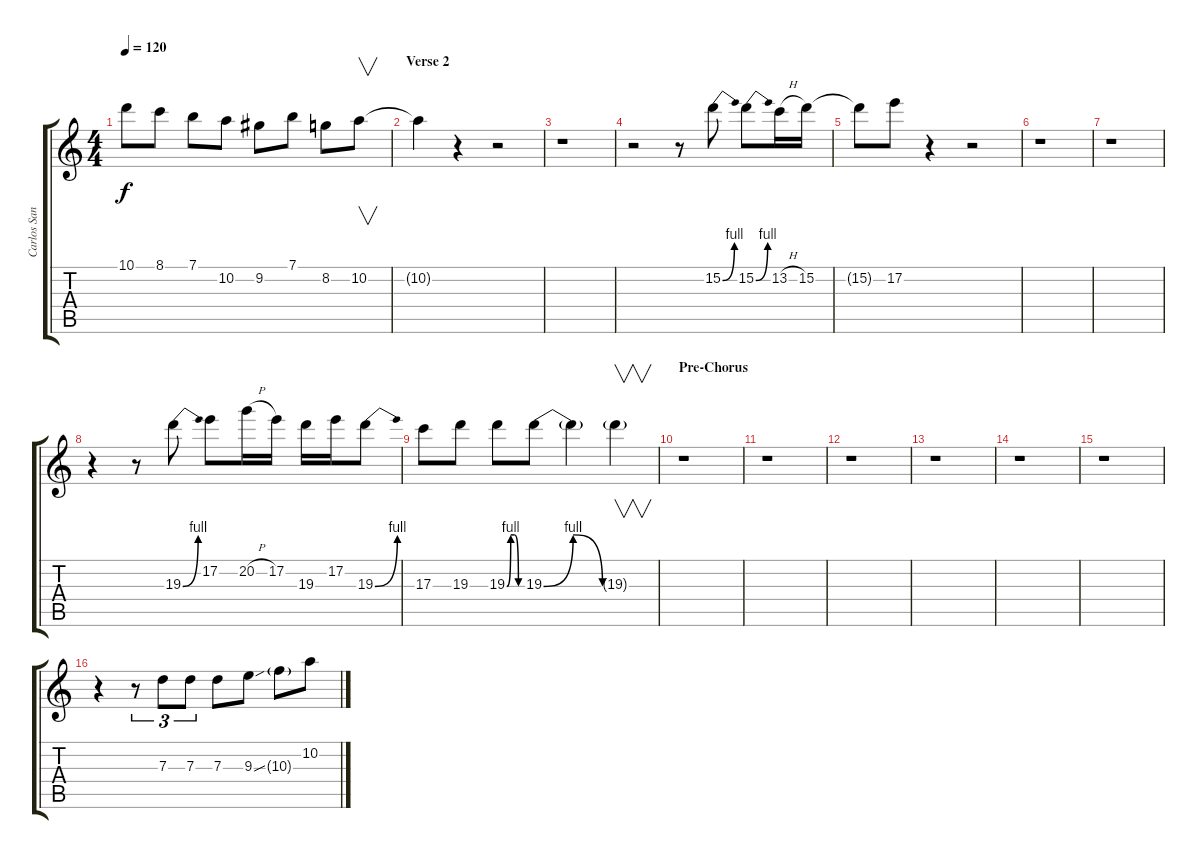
\track ("Carlos Santana" "Carlos San") {instrument overdrivenguitar}
\staff {score tabs}
\tuning (E4 B3 G3 D3 A2 E2) {hide}
\ts (4 4)
\tempo 120
\clef g2
\ks c
10.1.8{dy f} 8.1.8 7.1.8 10.2.8 9.2.8 7.1.8 8.2.8 10.2.8{v} |
\section ("" "Verse 2")
10.2{t}.4 r.4 r.2 |
r.1 |
r.2 r.8 15.2{be (bend 0 0 60 4)}.8 15.2{be (bend 0 0 60 4)}.8 13.2{h}.16 15.2.16 |
15.2{t}.8 17.2.8 r.4 r.2 |
r.1 |
r.1 |
r.4 r.8 19.3{be (bend 0 0 60 4)}.8 17.2.8 20.2{h}.16 17.2.16 19.3.16 17.2.16 19.3{be (bend 0 0 60 4)}.8 |
17.3.8 19.3.8 19.3{be (custom 0 0 15 4 30 4 45 0 60 0)}.8 19.3{be (bendrelease 0 0 15 4 45 4 60 0)}.8 19.3{t}.4 19.3{g}.4{v} |
\section ("" "Pre-Chorus")
r.1 |
r.1 |
r.1 |
r.1 |
r.1 |
r.1 |
r.4 r.8{tu (3 2)} 7.3.8{tu (3 2)} 7.3.8{tu (3 2)} 7.3.8 9.3{ss}.8 10.3{g}.8 10.2.8
